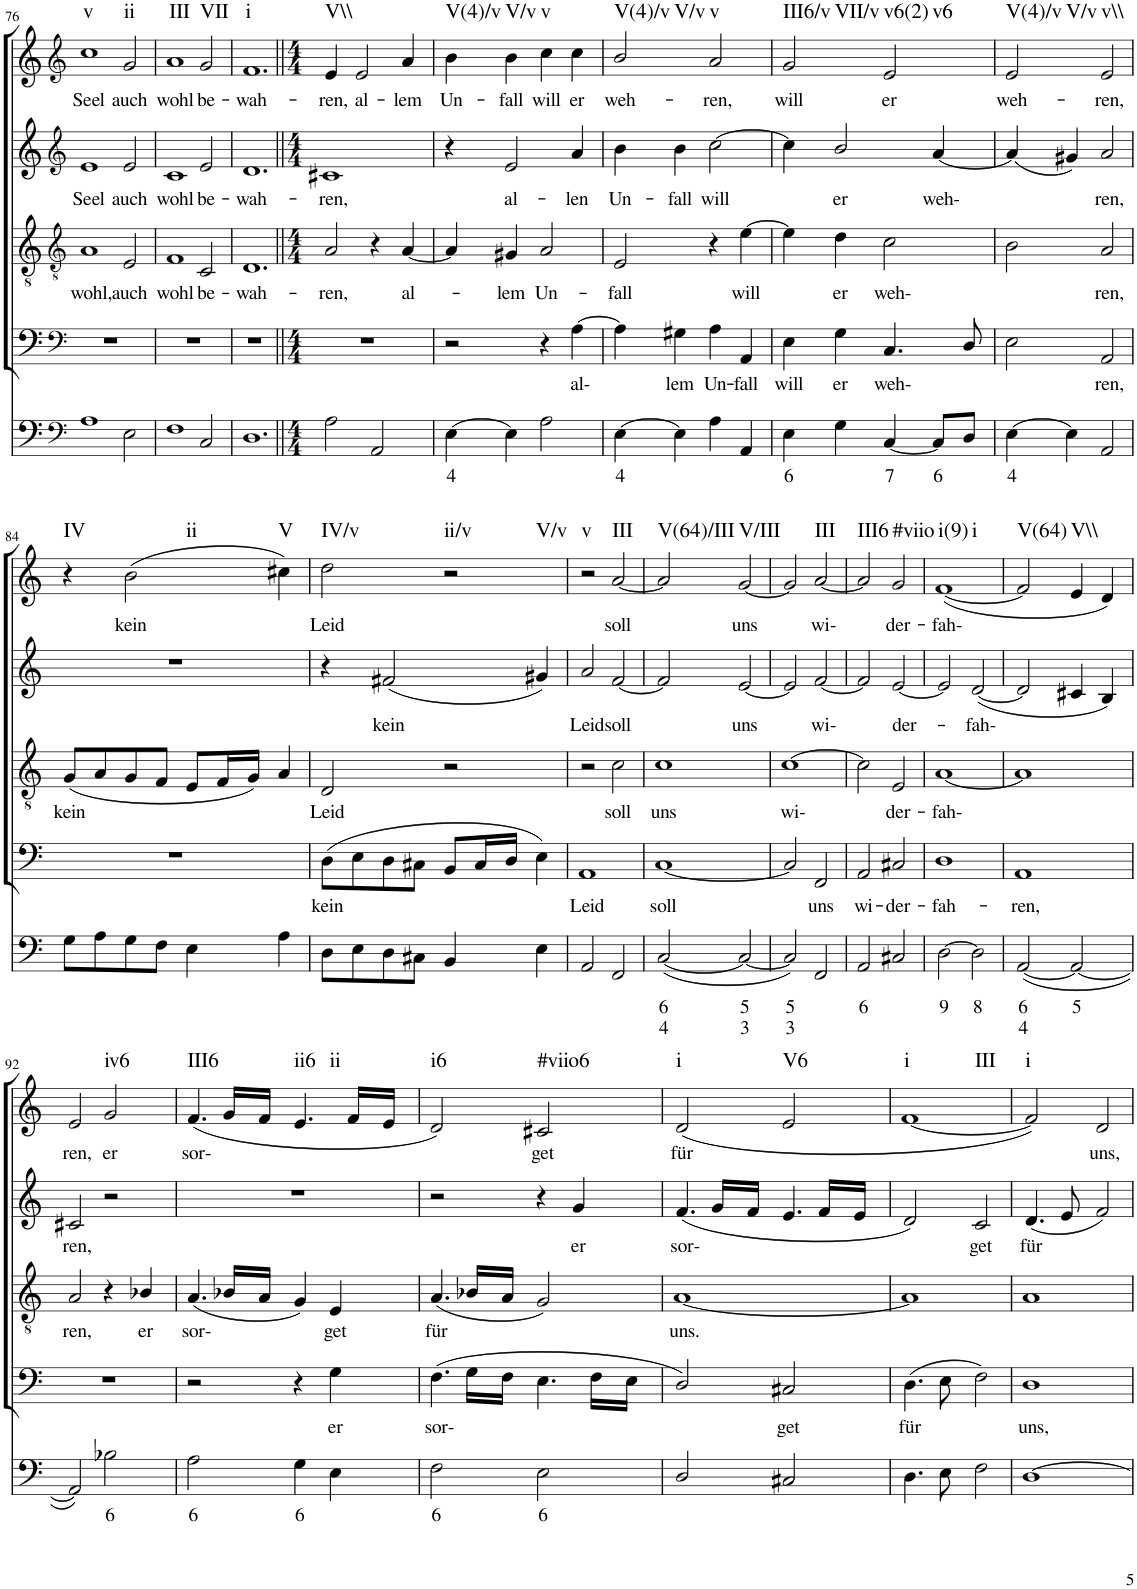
**kern	**text	**text	**kern	**text	**kern	**text	**kern	**text	**kern	**text	**harte
*part5	*part5	*part5	*part4	*part4	*part3	*part3	*part2	*part2	*part1	*part1	*part1
*staff5	*staff5	*staff5	*staff4	*staff4	*staff3	*staff3	*staff2	*staff2	*staff1	*staff1	*
*I"Continuo	*	*	*I"Bass	*	*I"Tenor	*	*I"Soprano II	*	*I"Soprano I	*	*
!!LO:PB:g=z
*clefF4	*	*	*clefF4	*	*clefGv2	*	*clefG2	*	*clefG2	*	*
*k[]	*	*	*k[]	*	*k[]	*	*k[]	*	*k[]	*	*
*M3/2	*	*	*M3/2	*	*M3/2	*	*M3/2	*	*M3/2	*	*
=76	=76	=76	=76	=76	=76	=76	=76	=76	=76	=76	=76
!	!	!	!	!	!	!LO:LY:b	!	!LO:LY:b	!	!LO:LY:b	!LO:H:kt=v
1A	.	.	1.r	.	1A	wohl,	1e	Seel	1cc	Seel	N
!	!	!	!	!	!	!LO:LY:b	!	!LO:LY:b	!	!LO:LY:b	!LO:H:kt=ii
2E\	.	.	.	.	2E/	auch	2e/	auch	2g/	auch	N
=77	=77	=77	=77	=77	=77	=77	=77	=77	=77	=77	=77
!	!	!	!	!	!	!LO:LY:b	!	!LO:LY:b	!	!LO:LY:b	!LO:H:kt=III
1F	.	.	1.r	.	1F	wohl	1c	wohl	1a	wohl	N
!	!	!	!	!	!	!LO:LY:b	!	!LO:LY:b	!	!LO:LY:b	!LO:H:kt=VII
2C/	.	.	.	.	2C/	be-	2e/	be-	2g/	be-	N
=78	=78	=78	=78	=78	=78	=78	=78	=78	=78	=78	=78
!	!	!	!	!	!	!LO:LY:b	!	!LO:LY:b	!	!LO:LY:b	!LO:H:kt=i
1.D	.	.	1.r	.	1.D	wah-	1.d	wah-	1.f	wah-	N
=79||	=79||	=79||	=79||	=79||	=79||	=79||	=79||	=79||	=79||	=79||	=79||
*M4/4	*	*	*M4/4	*	*M4/4	*	*M4/4	*	*M4/4	*	*
!	!	!	!	!	!	!LO:LY:b	!	!LO:LY:b	!	!LO:LY:b	!LO:H:kt=V\\
2A\	.	.	1r	.	2A/	ren,	1c#X	ren,	4e/	ren,	N
!	!	!	!	!	!	!	!	!	!	!LO:LY:b	!
.	.	.	.	.	.	.	.	.	2e/	al-	.
2AA/	.	.	.	.	4r	.	.	.	.	.	.
!	!	!	!	!	!	!LO:LY:b	!	!	!	!LO:LY:b	!
.	.	.	.	.	[4A/	al-	.	.	4a/	lem	.
=80	=80	=80	=80	=80	=80	=80	=80	=80	=80	=80	=80
!	!LO:LY:b	!	!	!	!	!	!	!	!	!LO:LY:b	!LO:H:kt=V(4)/v
[4E\	4	.	2r	.	4A/]	.	4r	.	4b\	Un-	N
!	!	!	!	!	!	!LO:LY:b	!	!LO:LY:b	!	!LO:LY:b	!LO:H:kt=V/v
4E\]	.	.	.	.	4G#X/	lem	2e/	al-	4b\	fall	N
!	!	!	!	!	!	!LO:LY:b	!	!	!	!LO:LY:b	!LO:H:kt=v
2A\	.	.	4r	.	2A/	Un-	.	.	4cc\	will	N
!	!	!	!	!LO:LY:b	!	!	!	!LO:LY:b	!	!LO:LY:b	!
.	.	.	[4A\	al-	.	.	4a/	len	4cc\	er	.
=81	=81	=81	=81	=81	=81	=81	=81	=81	=81	=81	=81
!	!LO:LY:b	!	!	!	!	!LO:LY:b	!	!LO:LY:b	!	!LO:LY:b	!LO:H:n=1:kt=V(4)/v
!	!	!	!	!	!	!	!	!	!	!	!LO:H:n=2:kt=V/v
[4E\	4	.	4A\]	.	2E/	fall	4b\	Un-	2b/	weh-	N N
!	!	!	!	!LO:LY:b	!	!	!	!LO:LY:b	!	!	!
4E\]	.	.	4G#X\	lem	.	.	4b\	fall	.	.	.
!	!	!	!	!LO:LY:b	!	!	!	!LO:LY:b	!	!LO:LY:b	!LO:H:kt=v
4A\	.	.	4A\	Un-	4r	.	[2cc\	will	2a/	ren,	N
!	!	!	!	!LO:LY:b	!	!LO:LY:b	!	!	!	!	!
4AA/	.	.	4AA/	fall	[4e\	will	.	.	.	.	.
=82	=82	=82	=82	=82	=82	=82	=82	=82	=82	=82	=82
!	!LO:LY:b	!	!	!LO:LY:b	!	!	!	!	!	!LO:LY:b	!LO:H:n=1:kt=III6/v
!	!	!	!	!	!	!	!	!	!	!	!LO:H:n=2:kt=VII/v
4E\	6	.	4E\	will	4e\]	.	4cc\]	.	2g/	will	N N
!	!	!	!	!LO:LY:b	!	!LO:LY:b	!	!LO:LY:b	!	!	!
4G\	.	.	4G\	er	4d\	er	2b/	er	.	.	.
!	!LO:LY:b	!	!	!LO:LY:b	!	!LO:LY:b	!	!	!	!LO:LY:b	!LO:H:n=1:kt=v6(2)
!	!	!	!	!	!	!	!	!	!	!	!LO:H:n=2:kt=v6
[4C/	7	.	4.C/	weh-	2c\	weh-	.	.	2e/	er	N N
!	!LO:LY:b	!	!	!	!	!	!	!LO:LY:b	!	!	!
8C/L]	6	.	.	.	.	.	[4a/	weh-	.	.	.
8D/J	.	.	8D/	.	.	.	.	.	.	.	.
=83	=83	=83	=83	=83	=83	=83	=83	=83	=83	=83	=83
!	!LO:LY:b	!	!	!	!	!	!	!	!	!LO:LY:b	!LO:H:n=1:kt=V(4)/v
!	!	!	!	!	!	!	!	!	!	!	!LO:H:n=2:kt=V/v
[4E\	4	.	2E\	.	2B\	.	(4a/]	.	2e/	weh-	N N
4E\]	.	.	.	.	.	.	4g#X/)	.	.	.	.
!	!	!	!	!LO:LY:b	!	!LO:LY:b	!	!LO:LY:b	!	!LO:LY:b	!LO:H:kt=v\\
2AA/	.	.	2AA/	ren,	2A/	ren,	2a/	ren,	2e/	ren,	N
!!LO:LB:g=z
=84	=84	=84	=84	=84	=84	=84	=84	=84	=84	=84	=84
!	!	!	!	!	!	!LO:LY:b	!	!	!	!	!LO:H:kt=IV
8G\L	.	.	1r	.	(8G/L	kein	1r	.	4r	.	N
8A\	.	.	.	.	8A/	.	.	.	.	.	.
!	!	!	!	!	!	!	!	!	!	!LO:LY:b	!LO:H:kt=ii
8G\	.	.	.	.	8G/	.	.	.	(2b\	kein	N
8F\J	.	.	.	.	8F/J	.	.	.	.	.	.
4E\	.	.	.	.	8E/L	.	.	.	.	.	.
.	.	.	.	.	16F/L	.	.	.	.	.	.
.	.	.	.	.	16G/JJ)	.	.	.	.	.	.
!	!	!	!	!	!	!	!	!	!	!	!LO:H:kt=V
4A\	.	.	.	.	4A/	.	.	.	4cc#X\)	.	N
=85	=85	=85	=85	=85	=85	=85	=85	=85	=85	=85	=85
!	!	!	!	!LO:LY:b	!	!LO:LY:b	!	!	!	!LO:LY:b	!LO:H:kt=IV/v
8D\L	.	.	(8D\L	kein	2D/	Leid	4r	.	2dd\	Leid	N
8E\	.	.	8E\	.	.	.	.	.	.	.	.
!	!	!	!	!	!	!	!	!LO:LY:b	!	!	!
8D\	.	.	8D\	.	.	.	(2f#X/	kein	.	.	.
8C#X\J	.	.	8C#X\J	.	.	.	.	.	.	.	.
!	!	!	!	!	!	!	!	!	!	!	!LO:H:n=1:kt=ii/v
!	!	!	!	!	!	!	!	!	!	!	!LO:H:n=2:kt=V/v
4BB/	.	.	8BB/L	.	2r	.	.	.	2r	.	N N
.	.	.	16C#/L	.	.	.	.	.	.	.	.
.	.	.	16D/JJ	.	.	.	.	.	.	.	.
4E\	.	.	4E\)	.	.	.	4g#X/)	.	.	.	.
=86	=86	=86	=86	=86	=86	=86	=86	=86	=86	=86	=86
!	!	!	!	!LO:LY:b	!	!	!	!LO:LY:b	!	!	!LO:H:kt=v
2AA/	.	.	1AA	Leid	2r	.	2a/	Leid	2r	.	N
!	!	!	!	!	!	!LO:LY:b	!	!LO:LY:b	!	!LO:LY:b	!LO:H:kt=III
2FF/	.	.	.	.	2c\	soll	[2f/	soll	[2a/	soll	N
=87	=87	=87	=87	=87	=87	=87	=87	=87	=87	=87	=87
!	!LO:LY:b	!LO:LY:b	!	!LO:LY:b	!	!LO:LY:b	!	!	!	!	!LO:H:kt=V(64)/III
([2C/	6	4	[1C	soll	1c	uns	2f/]	.	2a/]	.	N
!	!LO:LY:b	!LO:LY:b	!	!	!	!	!	!LO:LY:b	!	!LO:LY:b	!LO:H:kt=V/III
2C/_	5	3	.	.	.	.	[2e/	uns	[2g/	uns	N
=88	=88	=88	=88	=88	=88	=88	=88	=88	=88	=88	=88
!	!LO:LY:b	!LO:LY:b	!	!	!	!LO:LY:b	!	!	!	!	!
2C/])	5	3	2C/]	.	[1c	wi-	2e/]	.	2g/]	.	.
!	!	!	!	!LO:LY:b	!	!	!	!LO:LY:b	!	!LO:LY:b	!LO:H:kt=III
2FF/	.	.	2FF/	uns	.	.	[2f/	wi-	[2a/	wi-	N
=89	=89	=89	=89	=89	=89	=89	=89	=89	=89	=89	=89
!	!LO:LY:b	!	!	!LO:LY:b	!	!	!	!	!	!	!LO:H:kt=III6
2AA/	6	.	2AA/	wi-	2c\]	.	2f/]	.	2a/]	.	N
!	!	!	!	!LO:LY:b	!	!LO:LY:b	!	!LO:LY:b	!	!LO:LY:b	!LO:H:kt=#viio
2C#X/	.	.	2C#X/	der-	2E/	der-	[2e/	der-	2g/	der-	N
=90	=90	=90	=90	=90	=90	=90	=90	=90	=90	=90	=90
!	!LO:LY:b	!	!	!LO:LY:b	!	!LO:LY:b	!	!	!	!LO:LY:b	!LO:H:n=1:kt=i(9)
!	!	!	!	!	!	!	!	!	!	!	!LO:H:n=2:kt=i
[2D\	9	.	1D	fah-	[1A	fah-	2e/]	.	([1f	fah-	N N
!	!LO:LY:b	!	!	!	!	!	!	!LO:LY:b	!	!	!
2D\]	8	.	.	.	.	.	([2d/	fah-	.	.	.
=91	=91	=91	=91	=91	=91	=91	=91	=91	=91	=91	=91
!	!LO:LY:b	!LO:LY:b	!	!LO:LY:b	!	!	!	!	!	!	!LO:H:kt=V(64)
([2AA/	6	4	1AA	ren,	1A]	.	2d/]	.	2f/]	.	N
!	!LO:LY:b	!	!	!	!	!	!	!	!	!	!LO:H:kt=V\\
2AA/_	5	.	.	.	.	.	4c#X/	.	4e/	.	N
.	.	.	.	.	.	.	4B/)	.	4d/)	.	.
!!LO:LB:g=z
=92	=92	=92	=92	=92	=92	=92	=92	=92	=92	=92	=92
!	!	!	!	!	!	!LO:LY:b	!	!LO:LY:b	!	!LO:LY:b	!
2AA/])	.	.	1r	.	2A/	ren,	2c#X/	ren,	2e/	ren,	.
!	!LO:LY:b	!	!	!	!	!	!	!	!	!LO:LY:b	!LO:H:kt=iv6
2B-X\	6	.	.	.	4r	.	2r	.	2g/	er	N
!	!	!	!	!	!	!LO:LY:b	!	!	!	!	!
.	.	.	.	.	4B-X/	er	.	.	.	.	.
=93	=93	=93	=93	=93	=93	=93	=93	=93	=93	=93	=93
!	!LO:LY:b	!	!	!	!	!LO:LY:b	!	!	!	!LO:LY:b	!LO:H:kt=III6
2A\	6	.	2r	.	(4.A/	sor-	1r	.	(4.f/	sor-	N
.	.	.	.	.	16B-X/LL	.	.	.	16g/LL	.	.
.	.	.	.	.	16A/JJ	.	.	.	16f/JJ	.	.
!	!LO:LY:b	!	!	!	!	!	!	!	!	!	!LO:H:n=1:kt=ii6
!	!	!	!	!	!	!	!	!	!	!	!LO:H:n=2:kt=ii
4G\	6	.	4r	.	4G/)	.	.	.	4.e/	.	N N
!	!	!	!	!LO:LY:b	!	!LO:LY:b	!	!	!	!	!
4E\	.	.	4G\	er	4E/	get	.	.	.	.	.
.	.	.	.	.	.	.	.	.	16f/LL	.	.
.	.	.	.	.	.	.	.	.	16e/JJ	.	.
=94	=94	=94	=94	=94	=94	=94	=94	=94	=94	=94	=94
!	!LO:LY:b	!	!	!LO:LY:b	!	!LO:LY:b	!	!	!	!	!LO:H:kt=i6
2F\	6	.	(4.F\	sor-	(4.A/	für	2r	.	2d/)	.	N
.	.	.	16G\LL	.	16B-X/LL	.	.	.	.	.	.
.	.	.	16F\JJ	.	16A/JJ	.	.	.	.	.	.
!	!LO:LY:b	!	!	!	!	!	!	!	!	!LO:LY:b	!LO:H:kt=#viio6
2E\	6	.	4.E\	.	2G/)	.	4r	.	2c#X/	get	N
!	!	!	!	!	!	!	!	!LO:LY:b	!	!	!
.	.	.	.	.	.	.	4g/	er	.	.	.
.	.	.	16F\LL	.	.	.	.	.	.	.	.
.	.	.	16E\JJ	.	.	.	.	.	.	.	.
=95	=95	=95	=95	=95	=95	=95	=95	=95	=95	=95	=95
!	!	!	!	!	!	!LO:LY:b	!	!LO:LY:b	!	!LO:LY:b	!LO:H:kt=i
2D/	.	.	2D/)	.	[1A	uns.	(4.f/	sor-	(2d/	für	N
.	.	.	.	.	.	.	16g/LL	.	.	.	.
.	.	.	.	.	.	.	16f/JJ	.	.	.	.
!	!	!	!	!LO:LY:b	!	!	!	!	!	!	!LO:H:kt=V6
2C#X/	.	.	2C#X/	get	.	.	4.e/	.	2e/	.	N
.	.	.	.	.	.	.	16f/LL	.	.	.	.
.	.	.	.	.	.	.	16e/JJ	.	.	.	.
=96	=96	=96	=96	=96	=96	=96	=96	=96	=96	=96	=96
!	!	!	!	!LO:LY:b	!	!	!	!	!	!	!LO:H:n=1:kt=i
!	!	!	!	!	!	!	!	!	!	!	!LO:H:n=2:kt=III
4.D\	.	.	(4.D\	für	1A]	.	2d/)	.	[1f	.	N N
8E\	.	.	8E\	.	.	.	.	.	.	.	.
!	!	!	!	!	!	!	!	!LO:LY:b	!	!	!
2F\	.	.	2F\)	.	.	.	2c/	get	.	.	.
=97	=97	=97	=97	=97	=97	=97	=97	=97	=97	=97	=97
!	!	!	!	!LO:LY:b	!	!	!	!LO:LY:b	!	!	!LO:H:kt=i
[1D	.	.	1D	uns,	1A	.	(4.d/	für	2f/])	.	N
.	.	.	.	.	.	.	8e/	.	.	.	.
!	!	!	!	!	!	!	!	!	!	!LO:LY:b	!
.	.	.	.	.	.	.	2f/)	.	2d/	uns,	.
=	=	=	=	=	=	=	=	=	=	=	=
*-	*-	*-	*-	*-	*-	*-	*-	*-	*-	*-	*-
